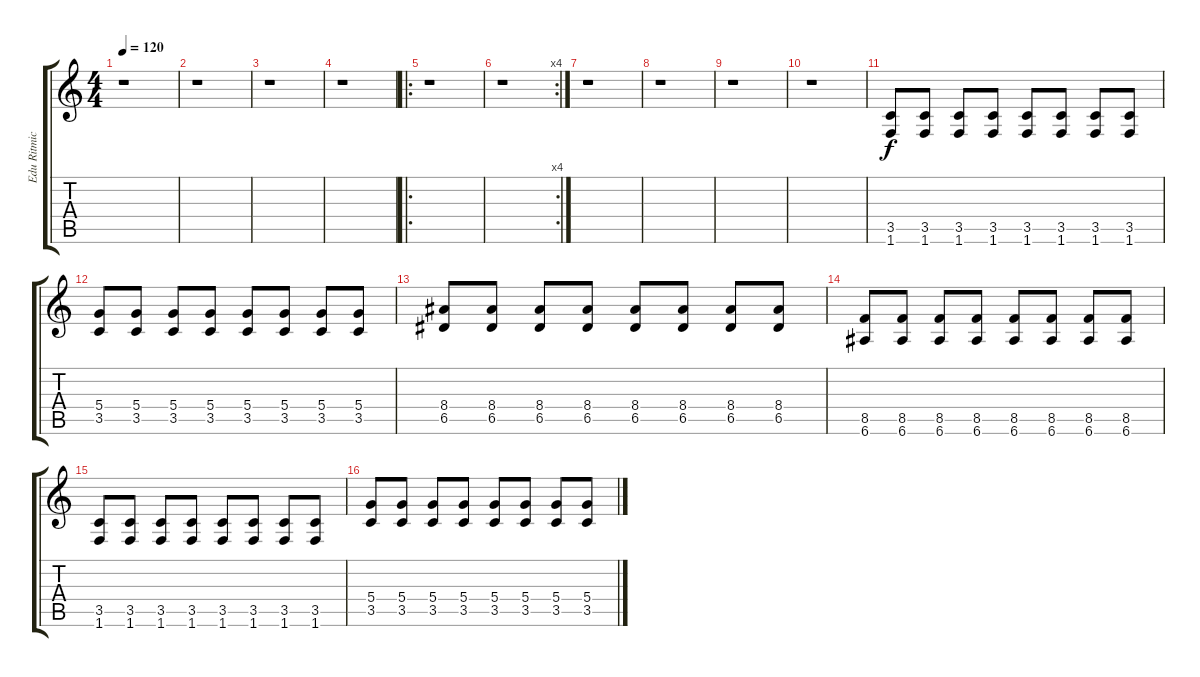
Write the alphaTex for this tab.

\track ("Edu Ritmica" "Edu Ritmic") {instrument distortionguitar}
\staff {score tabs}
\tuning (E4 B3 G3 D3 A2 E2) {hide}
\ts (4 4)
\tempo 120
\clef g2
\ks c
r.1{dy f} |
r.1 |
r.1 |
r.1 |
\ro
r.1 |
\rc 4
r.1 |
r.1 |
r.1 |
r.1 |
r.1 |
(3.5 1.6).8 (3.5 1.6).8 (3.5 1.6).8 (3.5 1.6).8 (3.5 1.6).8 (3.5 1.6).8 (3.5 1.6).8 (3.5 1.6).8 |
(5.4 3.5).8 (5.4 3.5).8 (5.4 3.5).8 (5.4 3.5).8 (5.4 3.5).8 (5.4 3.5).8 (5.4 3.5).8 (5.4 3.5).8 |
(8.4 6.5).8 (8.4 6.5).8 (8.4 6.5).8 (8.4 6.5).8 (8.4 6.5).8 (8.4 6.5).8 (8.4 6.5).8 (8.4 6.5).8 |
(8.5 6.6).8 (8.5 6.6).8 (8.5 6.6).8 (8.5 6.6).8 (8.5 6.6).8 (8.5 6.6).8 (8.5 6.6).8 (8.5 6.6).8 |
(3.5 1.6).8 (3.5 1.6).8 (3.5 1.6).8 (3.5 1.6).8 (3.5 1.6).8 (3.5 1.6).8 (3.5 1.6).8 (3.5 1.6).8 |
(5.4 3.5).8 (5.4 3.5).8 (5.4 3.5).8 (5.4 3.5).8 (5.4 3.5).8 (5.4 3.5).8 (5.4 3.5).8 (5.4 3.5).8
